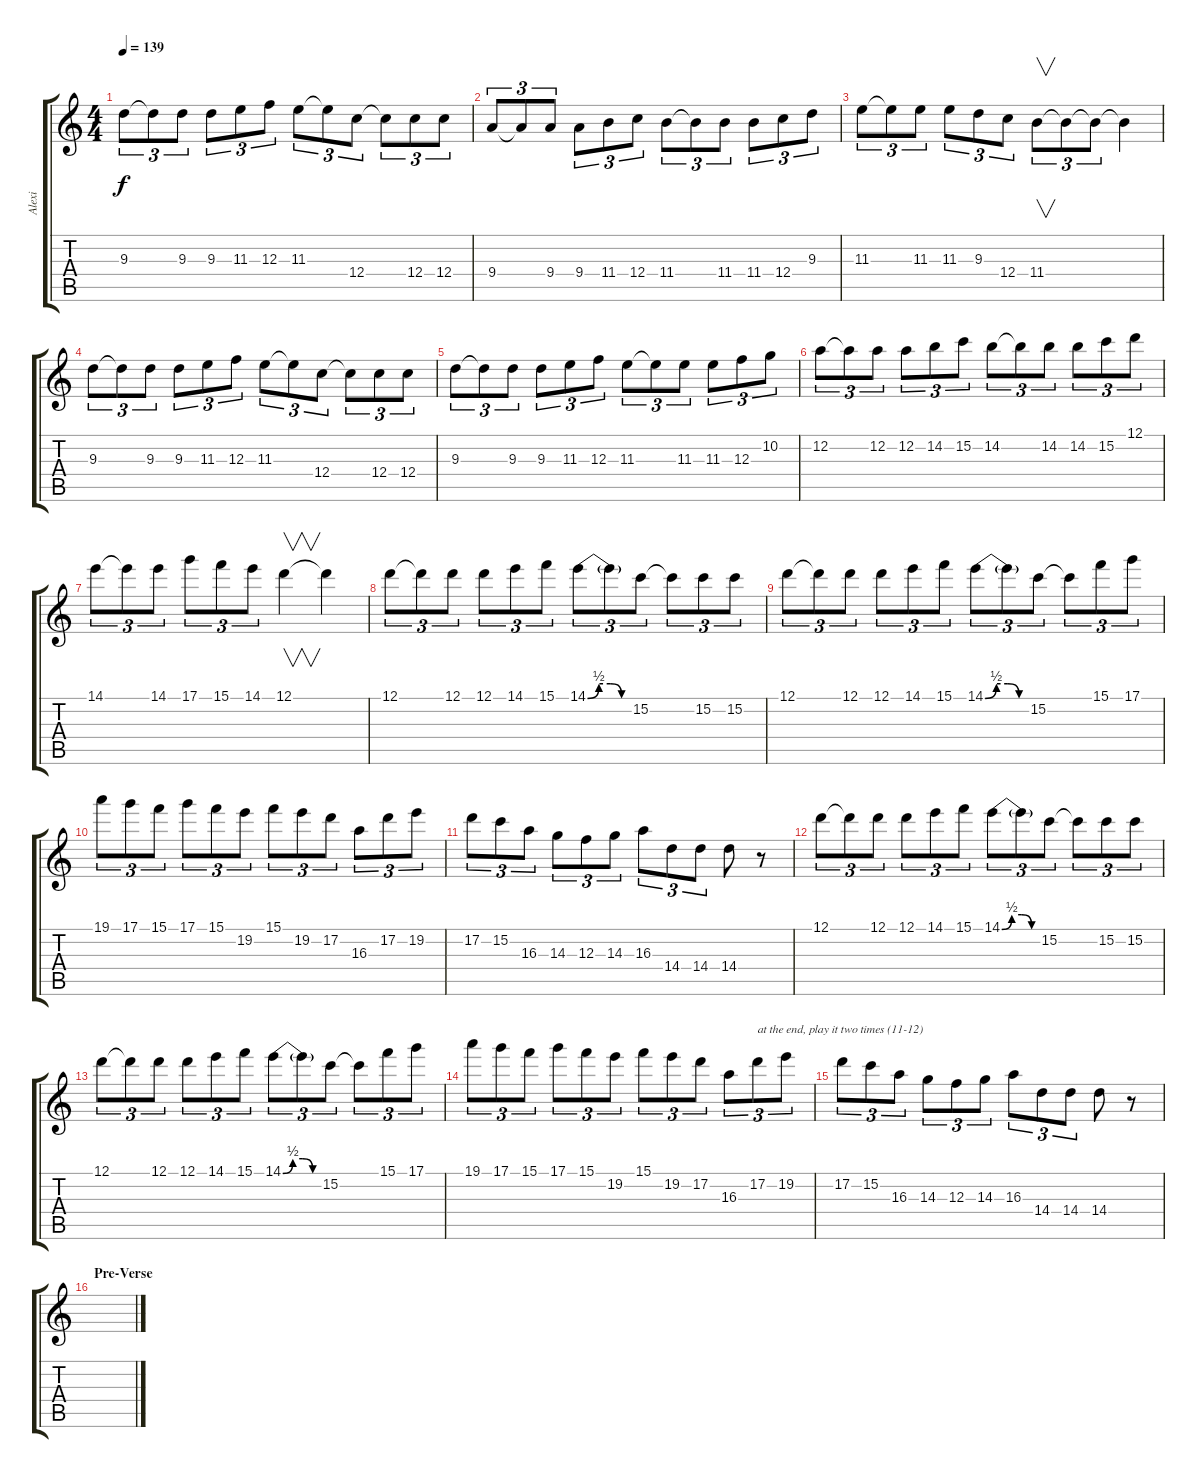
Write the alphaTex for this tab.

\track ("Alexi" "Alexi") {instrument distortionguitar}
\staff {score tabs}
\tuning (D4 A3 F3 C3 G2 D2) {hide}
\ts (4 4)
\tempo 139
\clef g2
\ks c
9.3.8{tu (3 2) dy f} 9.3{t}.8{tu (3 2)} 9.3.8{tu (3 2)} 9.3.8{tu (3 2)} 11.3.8{tu (3 2)} 12.3.8{tu (3 2)} 11.3.8{tu (3 2)} 11.3{t}.8{tu (3 2)} 12.4.8{tu (3 2)} 12.4{t}.8{tu (3 2)} 12.4.8{tu (3 2)} 12.4.8{tu (3 2)} |
9.4.8{tu (3 2)} 9.4{t}.8{tu (3 2)} 9.4.8{tu (3 2)} 9.4.8{tu (3 2)} 11.4.8{tu (3 2)} 12.4.8{tu (3 2)} 11.4.8{tu (3 2)} 11.4{t}.8{tu (3 2)} 11.4.8{tu (3 2)} 11.4.8{tu (3 2)} 12.4.8{tu (3 2)} 9.3.8{tu (3 2)} |
11.3.8{tu (3 2)} 11.3{t}.8{tu (3 2)} 11.3.8{tu (3 2)} 11.3.8{tu (3 2)} 9.3.8{tu (3 2)} 12.4.8{tu (3 2)} 11.4.8{v tu (3 2)} 11.4{t}.8{tu (3 2)} 11.4{t}.8{tu (3 2)} 11.4{t}.4 |
9.3.8{tu (3 2)} 9.3{t}.8{tu (3 2)} 9.3.8{tu (3 2)} 9.3.8{tu (3 2)} 11.3.8{tu (3 2)} 12.3.8{tu (3 2)} 11.3.8{tu (3 2)} 11.3{t}.8{tu (3 2)} 12.4.8{tu (3 2)} 12.4{t}.8{tu (3 2)} 12.4.8{tu (3 2)} 12.4.8{tu (3 2)} |
9.3.8{tu (3 2)} 9.3{t}.8{tu (3 2)} 9.3.8{tu (3 2)} 9.3.8{tu (3 2)} 11.3.8{tu (3 2)} 12.3.8{tu (3 2)} 11.3.8{tu (3 2)} 11.3{t}.8{tu (3 2)} 11.3.8{tu (3 2)} 11.3.8{tu (3 2)} 12.3.8{tu (3 2)} 10.2.8{tu (3 2)} |
12.2.8{tu (3 2)} 12.2{t}.8{tu (3 2)} 12.2.8{tu (3 2)} 12.2.8{tu (3 2)} 14.2.8{tu (3 2)} 15.2.8{tu (3 2)} 14.2.8{tu (3 2)} 14.2{t}.8{tu (3 2)} 14.2.8{tu (3 2)} 14.2.8{tu (3 2)} 15.2.8{tu (3 2)} 12.1.8{tu (3 2)} |
14.1.8{tu (3 2)} 14.1{t}.8{tu (3 2)} 14.1.8{tu (3 2)} 17.1.8{tu (3 2)} 15.1.8{tu (3 2)} 14.1.8{tu (3 2)} 12.1.4{v} 12.1{t}.4 |
12.1.8{tu (3 2)} 12.1{t}.8{tu (3 2)} 12.1.8{tu (3 2)} 12.1.8{tu (3 2)} 14.1.8{tu (3 2)} 15.1.8{tu (3 2)} 14.1{be (custom 0 0 15 2 30 2 45 0 60 0)}.8{tu (3 2)} 14.1{t}.8{tu (3 2)} 15.2.8{tu (3 2)} 15.2{t}.8{tu (3 2)} 15.2.8{tu (3 2)} 15.2.8{tu (3 2)} |
12.1.8{tu (3 2)} 12.1{t}.8{tu (3 2)} 12.1.8{tu (3 2)} 12.1.8{tu (3 2)} 14.1.8{tu (3 2)} 15.1.8{tu (3 2)} 14.1{be (custom 0 0 15 2 30 2 45 0 60 0)}.8{tu (3 2)} 14.1{t}.8{tu (3 2)} 15.2.8{tu (3 2)} 15.2{t}.8{tu (3 2)} 15.1.8{tu (3 2)} 17.1.8{tu (3 2)} |
19.1.8{tu (3 2)} 17.1.8{tu (3 2)} 15.1.8{tu (3 2)} 17.1.8{tu (3 2)} 15.1.8{tu (3 2)} 19.2.8{tu (3 2)} 15.1.8{tu (3 2)} 19.2.8{tu (3 2)} 17.2.8{tu (3 2)} 16.3.8{tu (3 2)} 17.2.8{tu (3 2)} 19.2.8{tu (3 2)} |
17.2.8{tu (3 2)} 15.2.8{tu (3 2)} 16.3.8{tu (3 2)} 14.3.8{tu (3 2)} 12.3.8{tu (3 2)} 14.3.8{tu (3 2)} 16.3.8{tu (3 2)} 14.4.8{tu (3 2)} 14.4.8{tu (3 2)} 14.4.8 r.8 |
12.1.8{tu (3 2)} 12.1{t}.8{tu (3 2)} 12.1.8{tu (3 2)} 12.1.8{tu (3 2)} 14.1.8{tu (3 2)} 15.1.8{tu (3 2)} 14.1{be (custom 0 0 15 2 30 2 45 0 60 0)}.8{tu (3 2)} 14.1{t}.8{tu (3 2)} 15.2.8{tu (3 2)} 15.2{t}.8{tu (3 2)} 15.2.8{tu (3 2)} 15.2.8{tu (3 2)} |
12.1.8{tu (3 2)} 12.1{t}.8{tu (3 2)} 12.1.8{tu (3 2)} 12.1.8{tu (3 2)} 14.1.8{tu (3 2)} 15.1.8{tu (3 2)} 14.1{be (custom 0 0 15 2 30 2 45 0 60 0)}.8{tu (3 2)} 14.1{t}.8{tu (3 2)} 15.2.8{tu (3 2)} 15.2{t}.8{tu (3 2)} 15.1.8{tu (3 2)} 17.1.8{tu (3 2)} |
19.1.8{tu (3 2)} 17.1.8{tu (3 2)} 15.1.8{tu (3 2)} 17.1.8{tu (3 2)} 15.1.8{tu (3 2)} 19.2.8{tu (3 2)} 15.1.8{tu (3 2)} 19.2.8{tu (3 2)} 17.2.8{tu (3 2)} 16.3.8{tu (3 2)} 17.2.8{tu (3 2) txt "at the end, play it two times (11-12)"} 19.2.8{tu (3 2)} |
17.2.8{tu (3 2)} 15.2.8{tu (3 2)} 16.3.8{tu (3 2)} 14.3.8{tu (3 2)} 12.3.8{tu (3 2)} 14.3.8{tu (3 2)} 16.3.8{tu (3 2)} 14.4.8{tu (3 2)} 14.4.8{tu (3 2)} 14.4.8 r.8 |
\section ("" "Pre-Verse")
